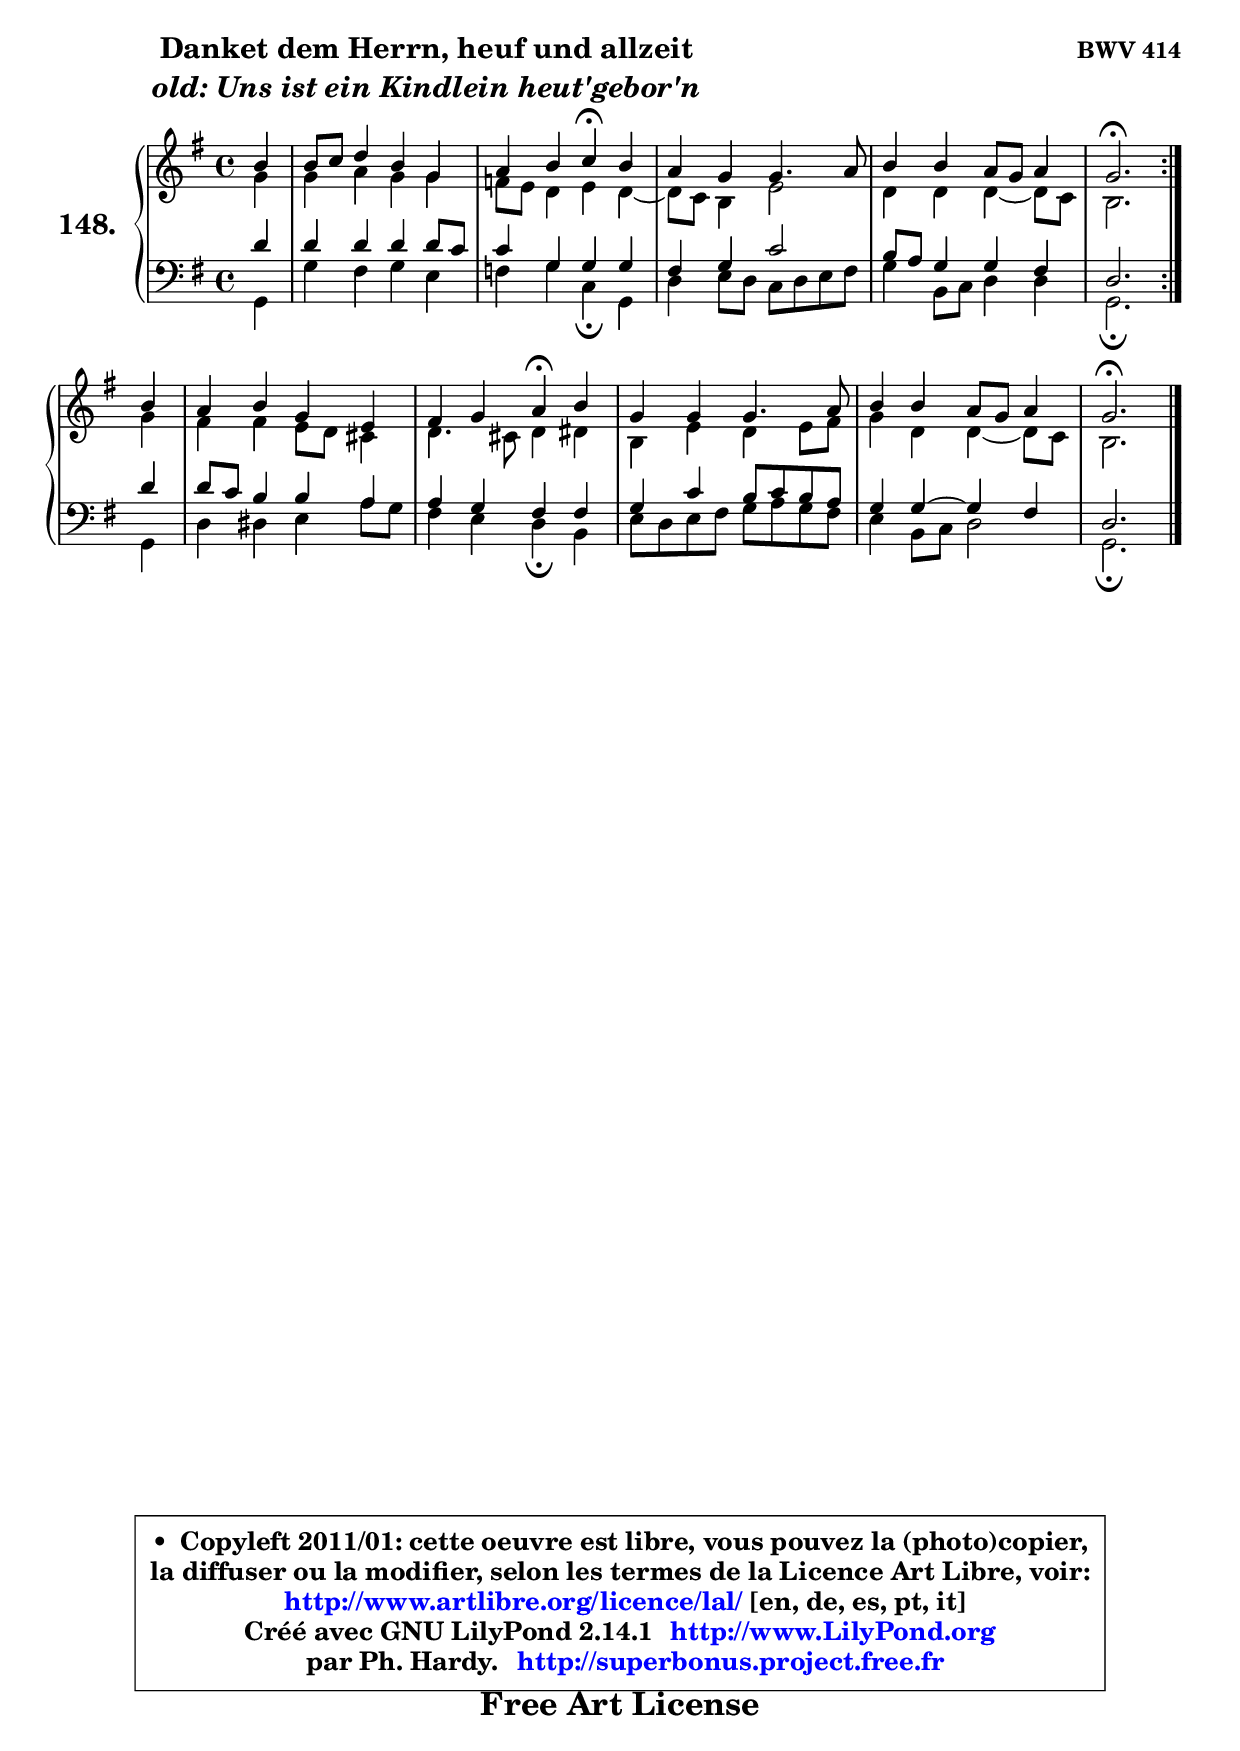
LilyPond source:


\version "2.14.1"

    \paper {
%	system-system-spacing #'padding = #0.1
%	score-system-spacing #'padding = #0.1
%	ragged-bottom = ##f
%	ragged-last-bottom = ##f
	}

    \header {
      opus = \markup { \bold "BWV 414" }
      piece = \markup { \hspace #9 \fontsize #2 \bold \column \center-align { \line { "Danket dem Herrn, heuf und allzeit" }
                     \line { \italic "old: Uns ist ein Kindlein heut'gebor'n" }
                 } }
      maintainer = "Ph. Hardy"
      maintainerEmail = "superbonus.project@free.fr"
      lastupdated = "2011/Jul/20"
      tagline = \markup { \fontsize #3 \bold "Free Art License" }
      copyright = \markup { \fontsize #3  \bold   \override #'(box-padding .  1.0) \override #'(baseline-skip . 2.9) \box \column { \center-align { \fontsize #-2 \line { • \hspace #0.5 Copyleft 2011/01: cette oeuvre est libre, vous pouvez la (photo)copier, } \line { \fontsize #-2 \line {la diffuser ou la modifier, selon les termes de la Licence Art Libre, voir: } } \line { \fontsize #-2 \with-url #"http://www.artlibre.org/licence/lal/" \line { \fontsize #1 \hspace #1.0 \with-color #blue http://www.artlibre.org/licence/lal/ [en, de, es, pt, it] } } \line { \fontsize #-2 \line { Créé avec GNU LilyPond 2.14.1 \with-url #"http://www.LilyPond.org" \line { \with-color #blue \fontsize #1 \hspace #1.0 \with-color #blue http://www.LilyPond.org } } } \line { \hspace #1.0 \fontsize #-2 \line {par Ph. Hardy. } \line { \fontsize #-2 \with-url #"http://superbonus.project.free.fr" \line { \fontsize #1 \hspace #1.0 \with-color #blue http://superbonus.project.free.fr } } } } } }

	  }

  guidemidi = {
	\repeat volta 2 {
        r4 |
        R1 |
        r2 \tempo 4 = 30 r4 \tempo 4 = 78 r4 |
        R1 |
        R1 |
        \tempo 4 = 40 r2. \tempo 4 = 78 } %fin du repeat
        r4 |
        R1 |
        r2 \tempo 4 = 30 r4 \tempo 4 = 78 r4 |
        R1 |
        R1 |
        \tempo 4 = 40 r2. 
	}

  upper = {
	\time 4/4
	\key g \major
	\clef treble
	\partial 4
	\voiceOne
	<< { 
	% SOPRANO
	\set Voice.midiInstrument = "acoustic grand"
	\relative c'' {
	\repeat volta 2 {
        b4 |
        b8 c d4 b g4 |
        a4 b c\fermata b |
        a4 g g4. a8 |
        b4 b a8 g a4 |
        g2.\fermata } %fin du repeat
\break
        b4 |
        a4 b g e |
        fis4 g a\fermata b |
        g4 g g4. a8 |
        b4 b a8 g a4 |
        g2.\fermata
        \bar "|."
	} % fin de relative
	}

	\context Voice="1" { \voiceTwo 
	% ALTO
	\set Voice.midiInstrument = "acoustic grand"
	\relative c'' {
	\repeat volta 2 {
        g4 |
        g4 a g g |
        f8 e d4 e d ~ |
        d8 c8 b4 e2 |
        d4 d d ~ d8 c |
        b2. } %fin du repeat
        g'4 |
        fis4 fis e8 d cis4 |
        d4. cis8 d4 dis |
        b4 e d e8 fis |
        g4 d d ~ d8 c |
        b2.
        \bar "|."
	} % fin de relative
	\oneVoice
	} >>
	}

    lower = {
	\time 4/4
	\key g \major
	\clef bass
	\partial 4
	\voiceOne
	<< { 
	% TENOR
	\set Voice.midiInstrument = "acoustic grand"
	\relative c' {
	\repeat volta 2 {
        d4 |
        d4 d d d8 c |
        c4 g g g |
        fis4 g c2 |
        b8 a g4 g fis |
        d2. } %fin du repeat
        d'4 |
        d8 c b4 b a |
        a4 g fis fis |
        g4 c b8 c b a |
        g4 g ~ g4 fis |
        d2.
        \bar "|."
	} % fin de relative
	}
	\context Voice="1" { \voiceTwo 
	% BASS
	\set Voice.midiInstrument = "acoustic grand"
	\relative c {
	\repeat volta 2 {
        g4 |
        g'4 fis g e |
        f4 g c,\fermata g |
        d'4 e8 d c d e fis |
        g4 b,8 c d4 d |
        g,2.\fermata } %fin du repeat
        g4 |
        d'4 dis e a8 g |
        fis4 e d\fermata b |
        e8 d e fis g a g fis |
        e4 b8 c d2 |
        g,2.\fermata
        \bar "|."
	} % fin de relative
	\oneVoice
	} >>
	}


    \score { 

	\new PianoStaff <<
	\set PianoStaff.instrumentName = \markup { \bold \huge "148." }
	\new Staff = "upper" \upper
	\new Staff = "lower" \lower
	>>

    \layout {
%	ragged-last = ##f
	   }

         } % fin de score

  \score {
    \unfoldRepeats { << \guidemidi \upper \lower >> }
    \midi {
    \context {
     \Staff
      \remove "Staff_performer"
               }

     \context {
      \Voice
       \consists "Staff_performer"
                }

     \context { 
      \Score
      tempoWholesPerMinute = #(ly:make-moment 78 4)
		}
	    }
	}

